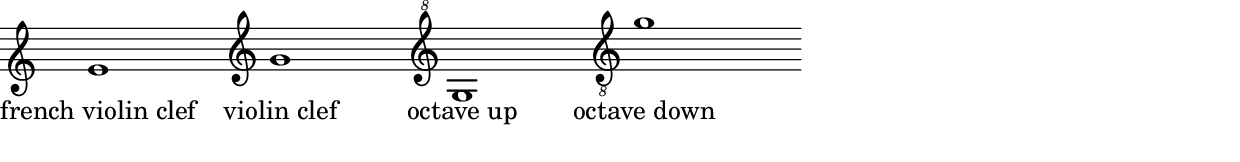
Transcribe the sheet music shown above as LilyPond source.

%% Generated by lilypond-book.py
%% Options: [exampleindent=10.16\mm,indent=0\mm,line-width=160\mm,notime,quote]
\include "lilypond-book-preamble.ly"


% ****************************************************************
% Start cut-&-pastable-section
% ****************************************************************



\paper {
  indent = 0\mm
  line-width = 160\mm
  % offset the left padding, also add 1mm as lilypond creates cropped
  % images with a little space on the right
  line-width = #(- line-width (* mm  3.000000) (* mm 1))
  line-width = 160\mm - 2.0 * 10.16\mm
  % offset the left padding, also add 1mm as lilypond creates cropped
  % images with a little space on the right
  line-width = #(- line-width (* mm  3.000000) (* mm 1))
}

\layout {
  
 \context {
   \Score
   timing = ##f
 }
 \context {
   \Staff
   \remove "Time_signature_engraver"
 }
}





% ****************************************************************
% ly snippet:
% ****************************************************************
\sourcefileline 3960
\relative c'' {
  \override Staff.Clef #'full-size-change = ##t
    \set Score.proportionalNotationDuration = #(ly:make-moment 1/8)
    \clef french
    g1
    \clef treble
    g1
    \clef "G^8"
    g1
    \clef "G_8"
    g1
}
\addlyrics {
    "french violin clef"
    "violin clef"
    "octave up"
    "octave down"
  }



% ****************************************************************
% end ly snippet
% ****************************************************************
